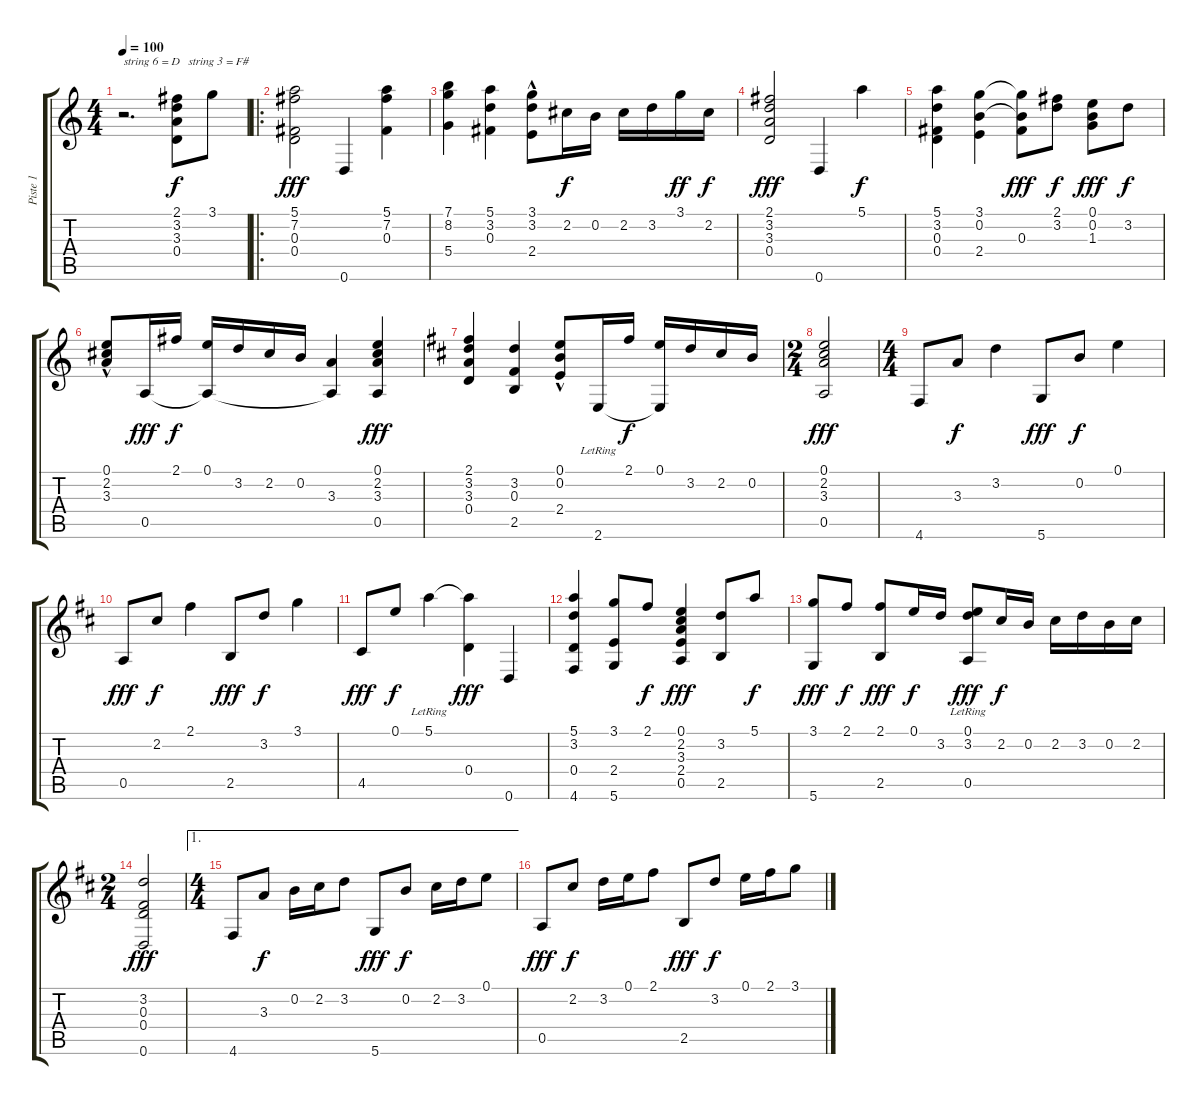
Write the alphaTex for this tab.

\track ("Piste 1" "Piste 1") {instrument acousticguitarnylon}
\staff {score tabs}
\tuning (E4 B3 Gb3 D3 A2 D2) {hide}
\ts (4 4)
\tempo 100
\clef g2
\ks c
r.2{d txt "string 6 = D   string 3 = F#" dy f instrument acousticguitarnylon} (2.1 3.2 3.3 0.4).8 3.1.8 |
\ro
(5.1 7.2 0.3 0.4).2{dy fff} 0.6.4 (5.1 7.2 0.3).4 |
(7.1 8.2 5.4).4 (5.1 3.2 0.3).4 (3.1{hac} 3.2 2.4).8 2.2.16{dy f} 0.2.16 2.2.16 3.2.16 3.1.16{dy ff} 2.2.16{dy f} |
(2.1 3.2 3.3 0.4).2{dy fff} 0.6.4 5.1.4{dy f} |
(5.1 3.2 0.3 0.4).4 (3.1 0.2 2.4).4 (3.1{t} 0.2{t} 0.3).8{dy fff} (2.1 3.2).8{dy f} (0.1 0.2 1.3).8{dy fff} 3.2.8{dy f} |
(0.1{hac} 2.2 3.3).8 0.5.16{dy fff} 2.1.16{dy f} (0.1 0.5{t}).16 3.2.16 2.2.16 0.2.16 (3.3 0.5{t}).4 (0.1 2.2 3.3 0.5).4{dy fff} |
\ks d
(2.1 3.2 3.3 0.4).4 (3.2 0.3 2.5).4 (0.1{hac} 0.2 2.4).8 2.6{lr}.16 2.1.16{dy f} (0.1 2.6{t}).16 3.2.16 2.2.16 0.2.16 |
\ts (2 4)
(0.1 2.2 3.3 0.5).2{dy fff} |
\ts (4 4)
4.6.8 3.3.8{dy f} 3.2.4 5.6.8{dy fff} 0.2.8{dy f} 0.1.4 |
0.5.8{dy fff} 2.2.8{dy f} 2.1.4 2.5.8{dy fff} 3.2.8{dy f} 3.1.4 |
4.5.8{dy fff} 0.1.8{dy f} 5.1{lr}.4 (5.1{t} 0.4).4{dy fff} 0.6.4 |
(5.1 3.2 0.4 4.6).4 (3.1 2.4 5.6).8 2.1.8{dy f} (0.1 2.2 3.3 2.4 0.5).4{dy fff} (3.2 2.5).8 5.1.8{dy f} |
(3.1 5.6).8{dy fff} 2.1.8{dy f} (2.1 2.5).8{dy fff} 0.1.16{dy f} 3.2.16 (0.1{lr} 3.2 0.5).8{dy fff} 2.2.16{dy f} 0.2.16 2.2.16 3.2.16 0.2.16 2.2.16 |
\ts (2 4)
(3.2 0.3 0.4 0.6).2{dy fff} |
\ae 1
\ts (4 4)
4.6.8 3.3.8{dy f} 0.2.16 2.2.16 3.2.8 5.6.8{dy fff} 0.2.8{dy f} 2.2.16 3.2.16 0.1.8 |
0.5.8{dy fff} 2.2.8{dy f} 3.2.16 0.1.16 2.1.8 2.5.8{dy fff} 3.2.8{dy f} 0.1.16 2.1.16 3.1.8
